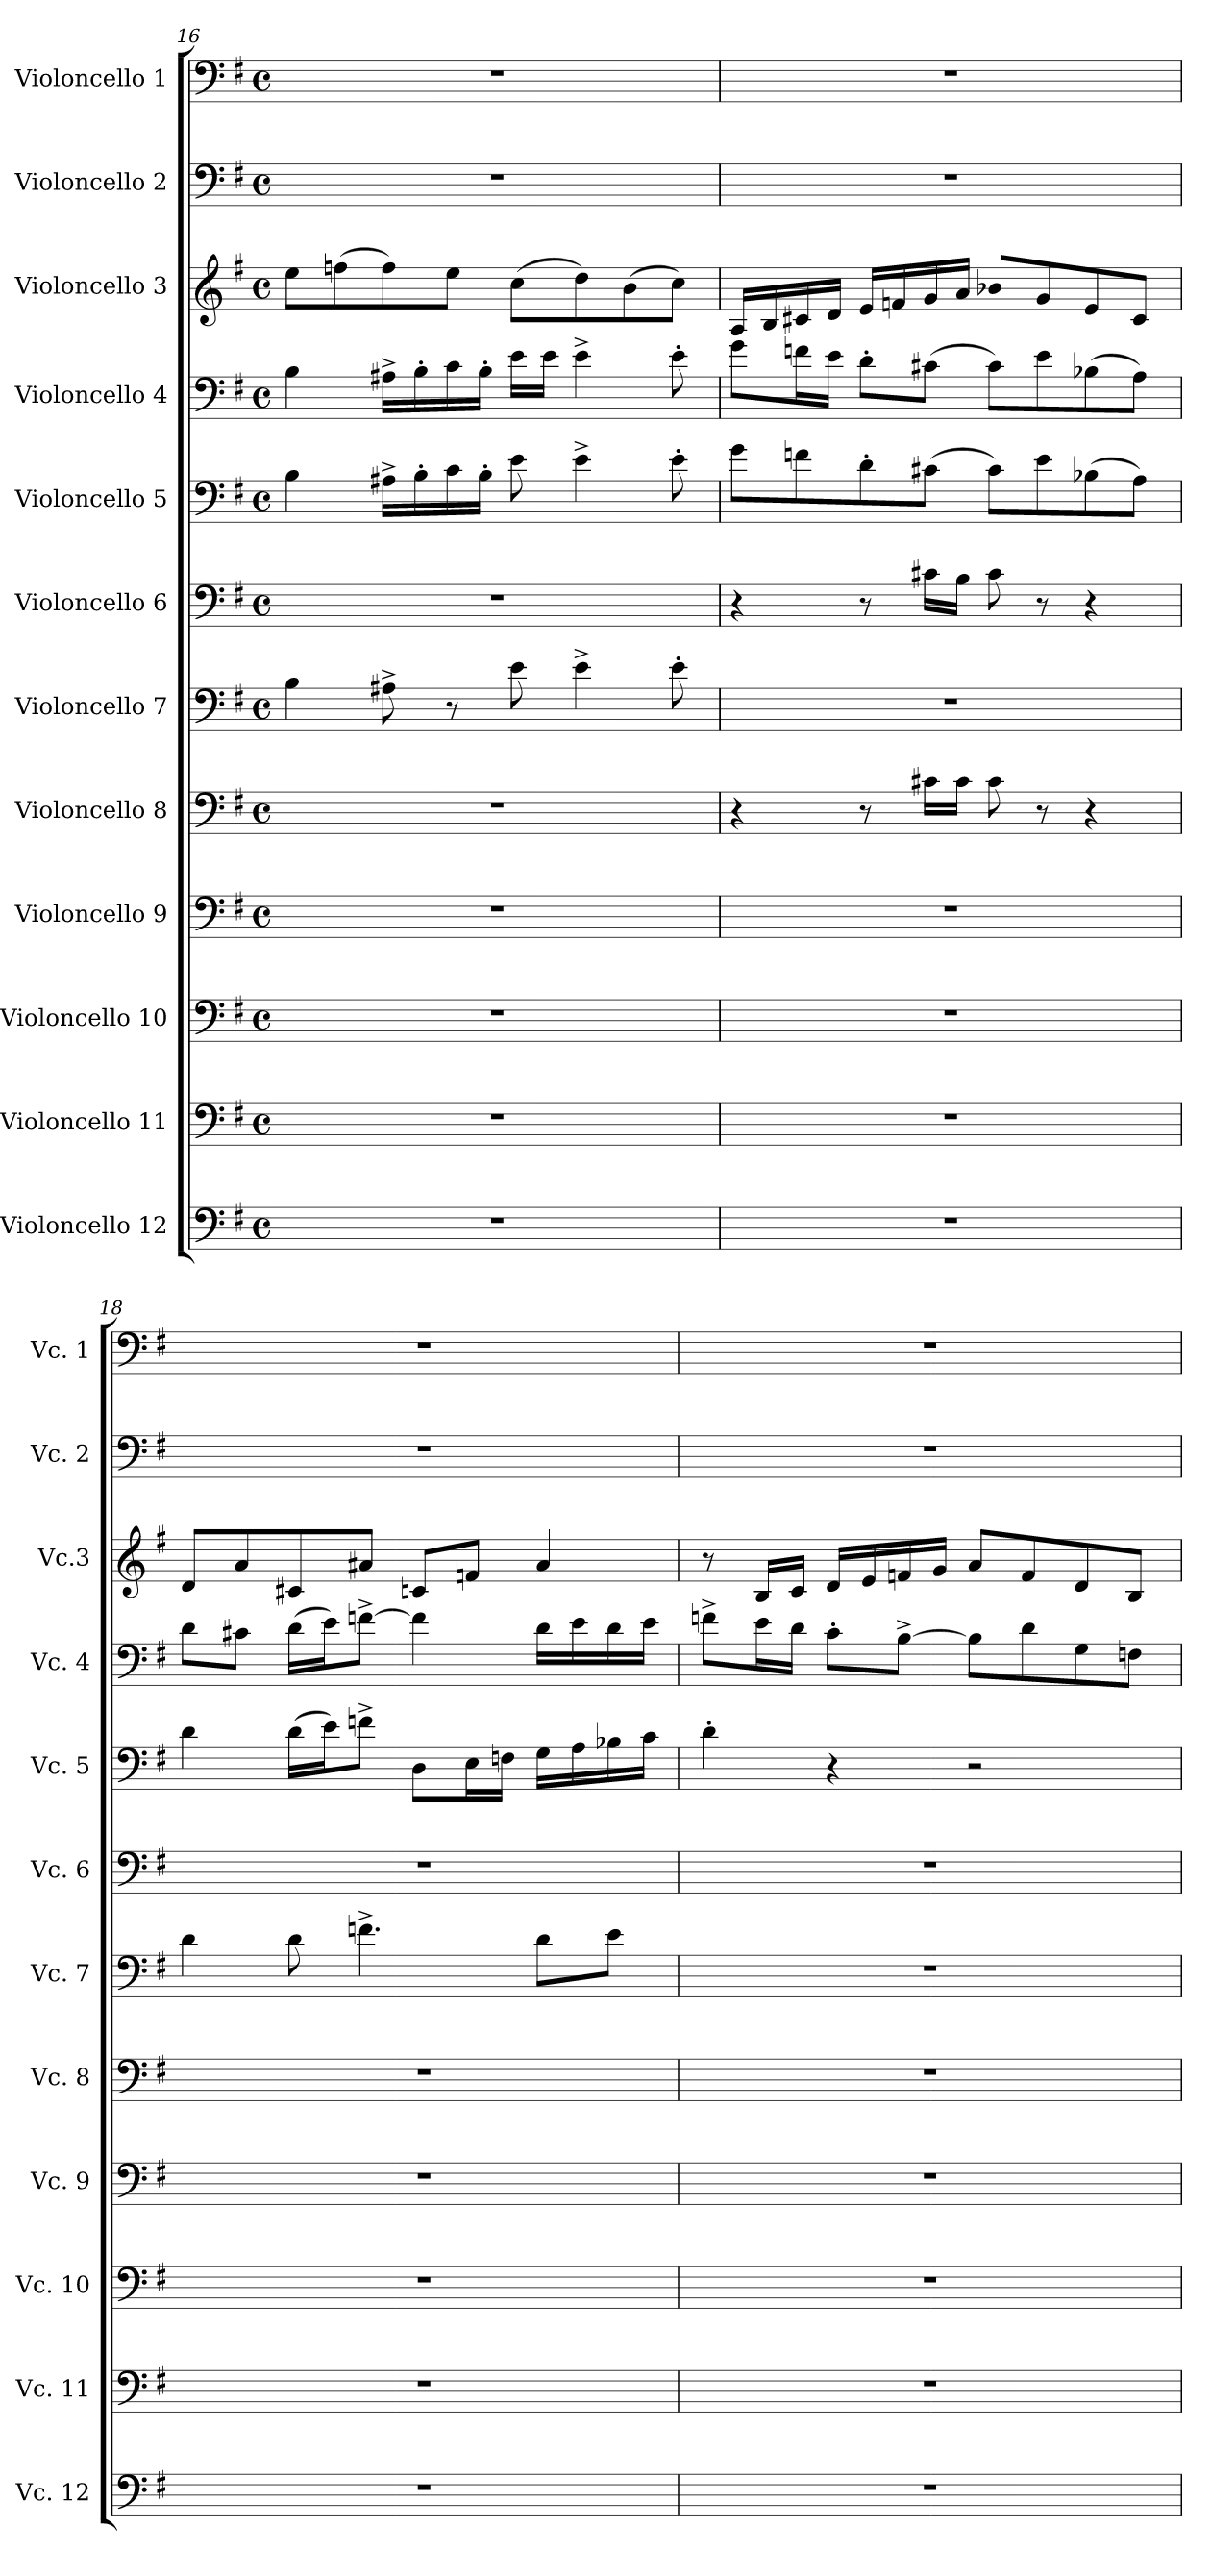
**kern	**kern	**kern	**kern	**kern	**kern	**kern	**kern	**kern	**kern	**kern	**kern
*part12	*part11	*part10	*part9	*part8	*part7	*part6	*part5	*part4	*part3	*part2	*part1
*staff12	*staff11	*staff10	*staff9	*staff8	*staff7	*staff6	*staff5	*staff4	*staff3	*staff2	*staff1
*I"Violoncello 12	*I"Violoncello 11	*I"Violoncello 10	*I"Violoncello 9	*I"Violoncello 8	*I"Violoncello 7	*I"Violoncello 6	*I"Violoncello 5	*I"Violoncello 4	*I"Violoncello 3	*I"Violoncello 2	*I"Violoncello 1
*I'Vc. 12	*I'Vc. 11	*I'Vc. 10	*I'Vc. 9	*I'Vc. 8	*I'Vc. 7	*I'Vc. 6	*I'Vc. 5	*I'Vc. 4	*I'Vc.3	*I'Vc. 2	*I'Vc. 1
*clefF4	*clefF4	*clefF4	*clefF4	*clefF4	*clefF4	*clefF4	*clefF4	*clefF4	*clefG2	*clefF4	*clefF4
*k[f#]	*k[f#]	*k[f#]	*k[f#]	*k[f#]	*k[f#]	*k[f#]	*k[f#]	*k[f#]	*k[f#]	*k[f#]	*k[f#]
*M4/4	*M4/4	*M4/4	*M4/4	*M4/4	*M4/4	*M4/4	*M4/4	*M4/4	*M4/4	*M4/4	*M4/4
*met(c)	*met(c)	*met(c)	*met(c)	*met(c)	*met(c)	*met(c)	*met(c)	*met(c)	*met(c)	*met(c)	*met(c)
=16	=16	=16	=16	=16	=16	=16	=16	=16	=16	=16	=16
1r	1r	1r	1r	1r	4B\	1r	4B\	4B\	8ee\L	1r	1r
.	.	.	.	.	.	.	.	.	(8ffn\	.	.
.	.	.	.	.	8A#X^\	.	16A#X^\LL	16A#X^\LL	8ff\)	.	.
.	.	.	.	.	.	.	16B'\	16B'\	.	.	.
.	.	.	.	.	8r	.	16c\	16c\	8ee\J	.	.
.	.	.	.	.	.	.	16B'\JJ	16B'\JJ	.	.	.
.	.	.	.	.	8e\	.	8e\	16e\LL	(8cc\L	.	.
.	.	.	.	.	.	.	.	16e\JJ	.	.	.
.	.	.	.	.	4e^\	.	4e^\	4e^\	8dd\)	.	.
.	.	.	.	.	.	.	.	.	(8b\	.	.
.	.	.	.	.	8e'\	.	8e'\	8e'\	8cc\J)	.	.
!!LO:PB:g=z
=17	=17	=17	=17	=17	=17	=17	=17	=17	=17	=17	=17
1r	1r	1r	1r	4r	1r	4r	8g\L	8g\L	16A/LL	1r	1r
.	.	.	.	.	.	.	.	.	16B/	.	.
.	.	.	.	.	.	.	8fn\	16fn\L	16c#X/	.	.
.	.	.	.	.	.	.	.	16e\JJ	16d/JJ	.	.
.	.	.	.	8r	.	8r	8d'\	8d'\L	16e/LL	.	.
.	.	.	.	.	.	.	.	.	16fn/	.	.
.	.	.	.	16c#X\LL	.	16c#X\LL	(8c#X\J	(8c#X\J	16g/	.	.
.	.	.	.	16c#\JJ	.	16B\JJ	.	.	16a/JJ	.	.
.	.	.	.	8c#\	.	8c#\	8c#\L)	8c#\L)	8b-X/L	.	.
.	.	.	.	8r	.	8r	8e\	8e\	8g/	.	.
.	.	.	.	4r	.	4r	(8B-X\	(8B-X\	8e/	.	.
.	.	.	.	.	.	.	8A\J)	8A\J)	8c#/J	.	.
=18	=18	=18	=18	=18	=18	=18	=18	=18	=18	=18	=18
1r	1r	1r	1r	1r	4d\	1r	4d\	8d\L	8d/L	1r	1r
.	.	.	.	.	.	.	.	8c#X\J	8a/	.	.
.	.	.	.	.	8d\	.	(16d\LL	(16d\LL	8c#X/	.	.
.	.	.	.	.	.	.	16e\J)	16e\J)	.	.	.
.	.	.	.	.	4.fn^\	.	8fn^\J	[8fn^\J	8a#X/J	.	.
.	.	.	.	.	.	.	8D\L	4f\]	8cn/L	.	.
.	.	.	.	.	.	.	16E\L	.	8fn/J	.	.
.	.	.	.	.	.	.	16Fn\JJ	.	.	.	.
.	.	.	.	.	8d\L	.	16G\LL	16d\LL	4a#/	.	.
.	.	.	.	.	.	.	16A\	16e\	.	.	.
.	.	.	.	.	8e\J	.	16B-X\	16d\	.	.	.
.	.	.	.	.	.	.	16c\JJ	16e\JJ	.	.	.
!!LO:PB:g=z
=19	=19	=19	=19	=19	=19	=19	=19	=19	=19	=19	=19
1r	1r	1r	1r	1r	1r	1r	4d'\	8fn^\L	8r	1r	1r
.	.	.	.	.	.	.	.	16e\L	16B/LL	.	.
.	.	.	.	.	.	.	.	16d\JJ	16c/JJ	.	.
.	.	.	.	.	.	.	4r	8c'\L	16d/LL	.	.
.	.	.	.	.	.	.	.	.	16e/	.	.
.	.	.	.	.	.	.	.	[8B^\J	16fn/	.	.
.	.	.	.	.	.	.	.	.	16g/JJ	.	.
.	.	.	.	.	.	.	2r	8B\L]	8a/L	.	.
.	.	.	.	.	.	.	.	8d\	8f/	.	.
.	.	.	.	.	.	.	.	8G\	8d/	.	.
.	.	.	.	.	.	.	.	8Fn\J	8B/J	.	.
=	=	=	=	=	=	=	=	=	=	=	=
*-	*-	*-	*-	*-	*-	*-	*-	*-	*-	*-	*-
